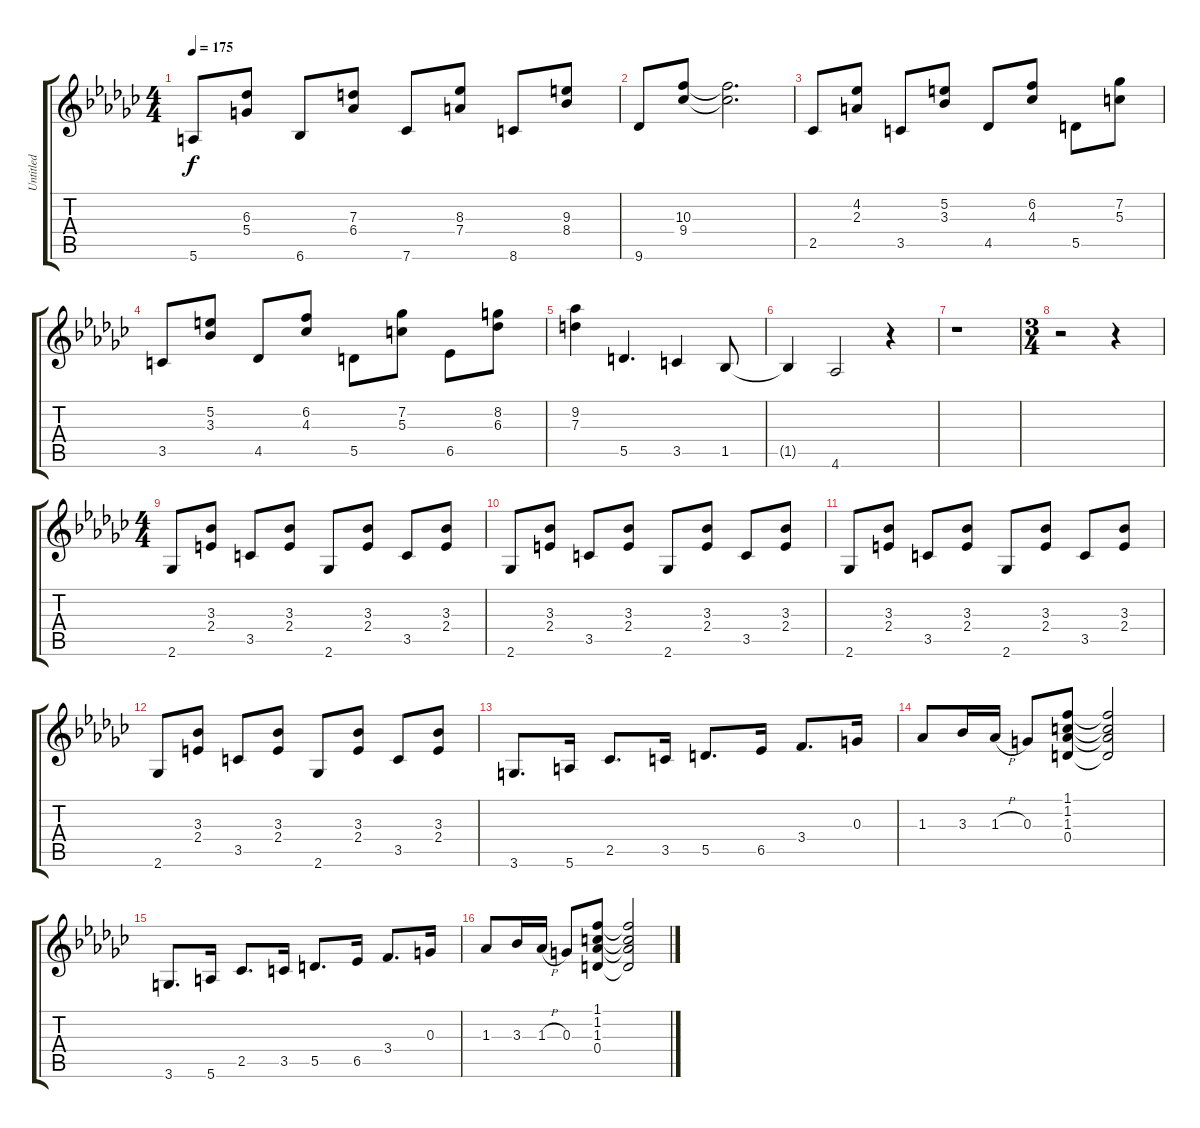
\track ("Untitled" "Untitled") {instrument acousticguitarsteel}
\staff {score tabs}
\tuning (E4 B3 G3 D3 A2 E2) {hide}
\ts (4 4)
\tempo 175
\clef g2
\ks gb
5.6.8{dy f} (6.3 5.4).8 6.6.8 (7.3 6.4).8 7.6.8 (8.3 7.4).8 8.6.8 (9.3 8.4).8 |
9.6.8 (10.3 9.4).8 (10.3{t} 9.4{t}).2{d} |
2.5.8 (4.2 2.3).8 3.5.8 (5.2 3.3).8 4.5.8 (6.2 4.3).8 5.5.8 (7.2 5.3).8 |
3.5.8 (5.2 3.3).8 4.5.8 (6.2 4.3).8 5.5.8 (7.2 5.3).8 6.5.8 (8.2 6.3).8 |
(9.2 7.3).4 5.5.4{d} 3.5.4 1.5.8 |
1.5{t}.4 4.6.2 r.4 |
r.1 |
\ts (3 4)
r.2 r.4 |
\ts (4 4)
2.6.8 (3.3 2.4).8 3.5.8 (3.3 2.4).8 2.6.8 (3.3 2.4).8 3.5.8 (3.3 2.4).8 |
2.6.8 (3.3 2.4).8 3.5.8 (3.3 2.4).8 2.6.8 (3.3 2.4).8 3.5.8 (3.3 2.4).8 |
2.6.8 (3.3 2.4).8 3.5.8 (3.3 2.4).8 2.6.8 (3.3 2.4).8 3.5.8 (3.3 2.4).8 |
2.6.8 (3.3 2.4).8 3.5.8 (3.3 2.4).8 2.6.8 (3.3 2.4).8 3.5.8 (3.3 2.4).8 |
3.6.8{d} 5.6.16 2.5.8{d} 3.5.16 5.5.8{d} 6.5.16 3.4.8{d} 0.3.16 |
1.3.8 3.3.16 1.3{h}.16 0.3.8 (1.1 1.2 1.3 0.4).8 (1.1{t} 1.2{t} 1.3{t} 0.4{t}).2 |
3.6.8{d} 5.6.16 2.5.8{d} 3.5.16 5.5.8{d} 6.5.16 3.4.8{d} 0.3.16 |
1.3.8 3.3.16 1.3{h}.16 0.3.8 (1.1 1.2 1.3 0.4).8 (1.1{t} 1.2{t} 1.3{t} 0.4{t}).2
